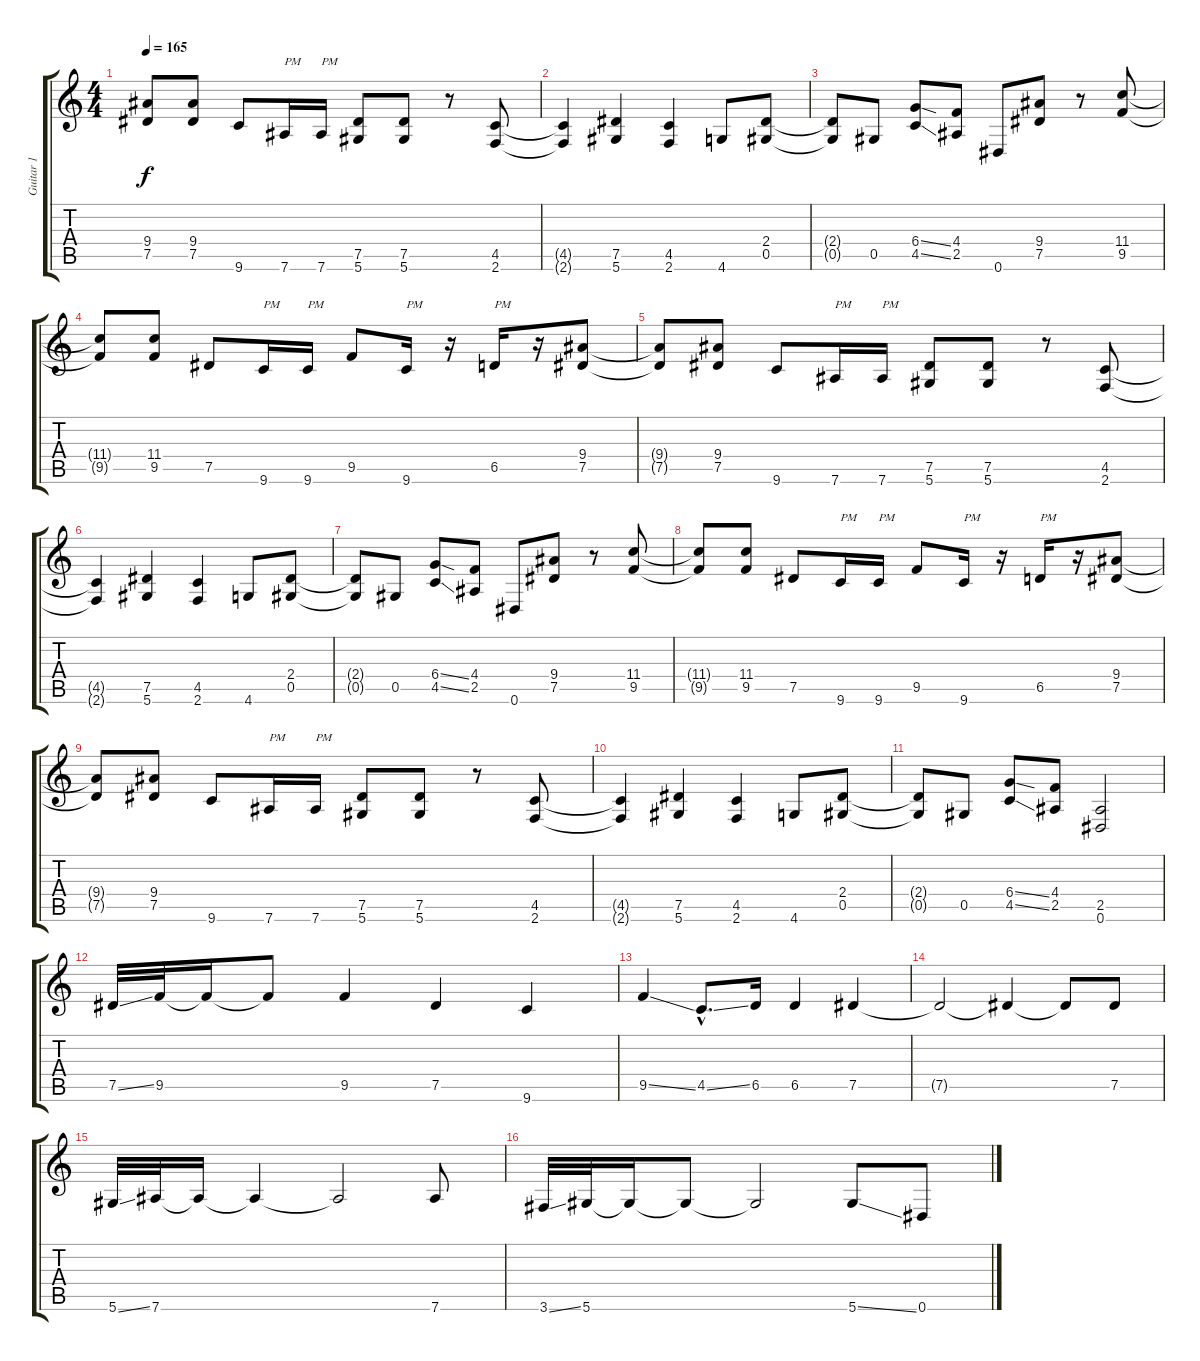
\track ("Guitar 1" "Guitar 1") {instrument distortionguitar}
\staff {score tabs}
\tuning (Eb4 Bb3 Gb3 Db3 Ab2 Eb2) {hide}
\ts (4 4)
\tempo 165
\clef g2
\ks c
(9.4{t} 7.5{t}).8{dy f} (9.4 7.5).8 9.6.8 7.6.16{txt "PM"} 7.6.16{txt "PM"} (7.5 5.6).8 (7.5 5.6).8 r.8 (4.5 2.6).8 |
(4.5{t} 2.6{t}).4 (7.5 5.6).4 (4.5 2.6).4 4.6.8 (2.4 0.5).8 |
(2.4{t} 0.5{t}).8 0.5.8 (6.4{ss} 4.5{ss}).8 (4.4 2.5).8 0.6.8 (9.4 7.5).8 r.8 (11.4 9.5).8 |
(11.4{t} 9.5{t}).8 (11.4 9.5).8 7.5.8 9.6.16{txt "PM"} 9.6.16{txt "PM"} 9.5.8 9.6.16{txt "PM"} r.16 6.5.16{txt "PM"} r.16 (9.4 7.5).8 |
(9.4{t} 7.5{t}).8 (9.4 7.5).8 9.6.8 7.6.16{txt "PM"} 7.6.16{txt "PM"} (7.5 5.6).8 (7.5 5.6).8 r.8 (4.5 2.6).8 |
(4.5{t} 2.6{t}).4 (7.5 5.6).4 (4.5 2.6).4 4.6.8 (2.4 0.5).8 |
(2.4{t} 0.5{t}).8 0.5.8 (6.4{ss} 4.5{ss}).8 (4.4 2.5).8 0.6.8 (9.4 7.5).8 r.8 (11.4 9.5).8 |
(11.4{t} 9.5{t}).8 (11.4 9.5).8 7.5.8 9.6.16{txt "PM"} 9.6.16{txt "PM"} 9.5.8 9.6.16{txt "PM"} r.16 6.5.16{txt "PM"} r.16 (9.4 7.5).8 |
(9.4{t} 7.5{t}).8 (9.4 7.5).8 9.6.8 7.6.16{txt "PM"} 7.6.16{txt "PM"} (7.5 5.6).8 (7.5 5.6).8 r.8 (4.5 2.6).8 |
(4.5{t} 2.6{t}).4 (7.5 5.6).4 (4.5 2.6).4 4.6.8 (2.4 0.5).8 |
(2.4{t} 0.5{t}).8 0.5.8 (6.4{ss} 4.5{ss}).8 (4.4 2.5).8 (2.5 0.6).2 |
7.5{ss}.32 9.5.32 9.5{t}.16 9.5{t}.8 9.5.4 7.5.4 9.6.4 |
9.5{ss}.4 4.5{ss hac}.8{d} 6.5.16 6.5.4 7.5.4 |
7.5{t}.2 7.5{t}.4 7.5{t}.8 7.5.8 |
5.6{ss}.32 7.6.32 7.6{t}.16 7.6{t}.4 7.6{t}.2 7.6.8 |
3.6{ss}.32 5.6.32 5.6{t}.16 5.6{t}.8 5.6{t}.2 5.6{ss}.8 0.6.8
